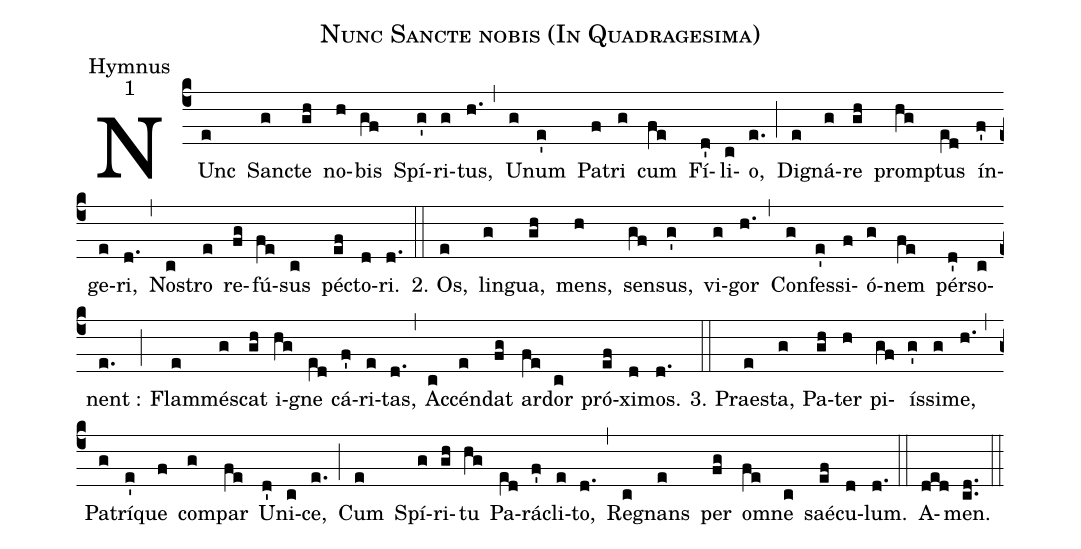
name:Nunc Sancte nobis (In Quadragesima);
office-part:Hymnus;
mode:1;
%%
(c4) NUnc(e) San(g)cte(gh) no(h)bis(gf) Spí(g')ri(g)tus,(h.) (,) U(g)num(e') Pa(f)tri(g) cum(fe) Fí(d')li(c)o,(e.) (;) Di(e)gná(g)re(gh) prom(hg)ptus(e[ll:1]d) ín(f')ge(e)ri,(d.) (,) No(c)stro(e) re(fg)fú(fe)sus(c) pé(ef)cto(d)ri.(d.) (::)
2. Os,(e) lin(g)gua,(gh) mens,(h) sen(gf)sus,(g') vi(g)gor(h.) (,) Con(g)fes(e')si(f)ó(g)nem(fe) pér(d')so(c)nent :(e.) (;) Flam(e)mé(g)scat(gh) i(hg)gne(e[ll:1]d) cá(f')ri(e)tas,(d.) (,) Ac(c)cén(e)dat(fg) ar(fe)dor(c) pró(ef)xi(d)mos.(d.) (::)
3. Prae(e)sta,(g) Pa(gh)ter(h) pi(gf)ís(g')si(g)me,(h.) (,) Pa(g)trí(e')que(f) com(g)par(fe) U(d')ni(c)ce,(e.) (;) Cum(e) Spí(g)ri(gh)tu(hg) Pa(e[ll:1]d)rá(f')cli(e)to,(d.) (,) Re(c)gnans(e) per(fg) o(fe)mne(c) saé(ef)cu(d)lum.(d.) (::)
A(ded)men.(cd..) (::)
